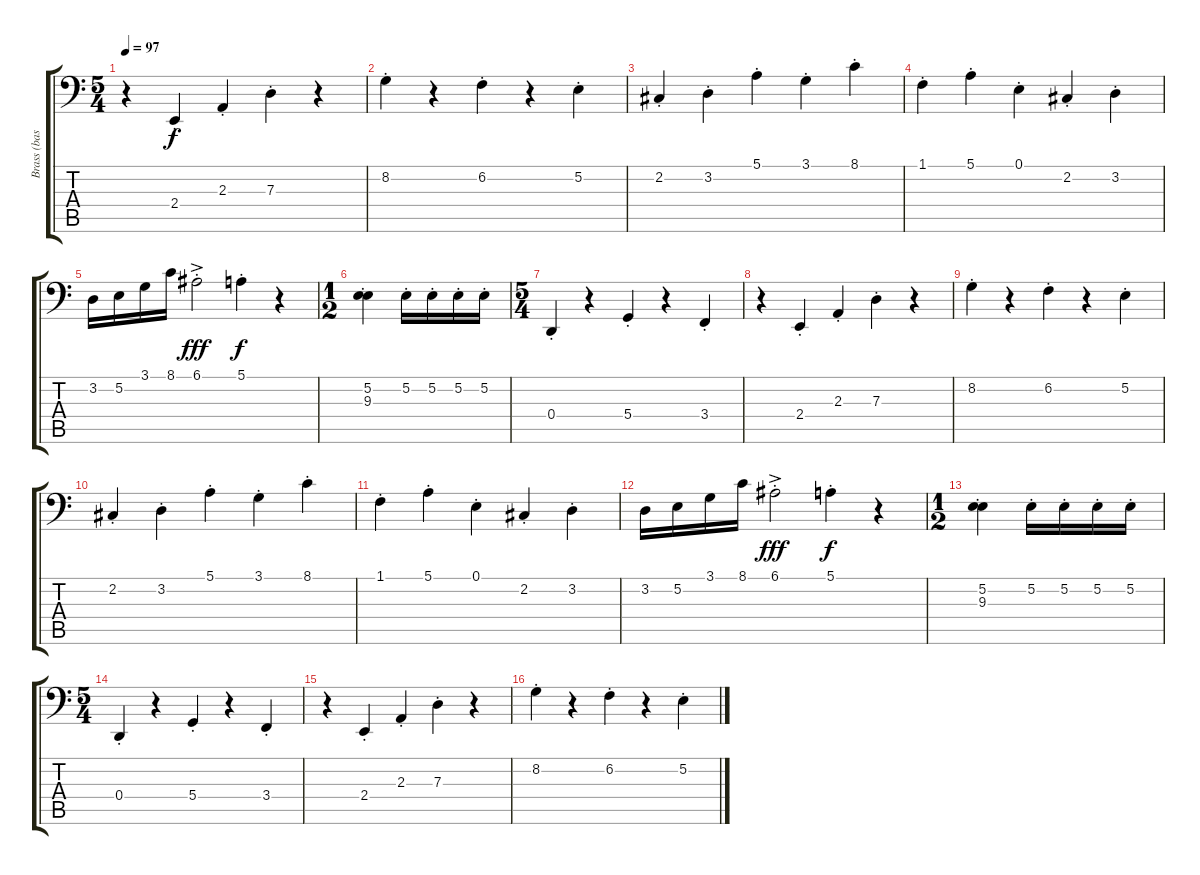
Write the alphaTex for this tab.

\track ("Brass (bass part)" "Brass (bas") {instrument frenchhorn}
\staff {score tabs}
\tuning (E3 B2 G2 D2 A1 E1) {hide}
\ts (5 4)
\tempo 97
\clef f4
\ks c
r.4{dy f} 2.4{st}.4 2.3{st}.4 7.3{st}.4 r.4 |
8.2{st}.4 r.4 6.2{st}.4 r.4 5.2{st}.4 |
2.2{st}.4 3.2{st}.4 5.1{st}.4 3.1{st}.4 8.1{st}.4 |
1.1{st}.4 5.1{st}.4 0.1{st}.4 2.2{st}.4 3.2{st}.4 |
3.2.16{volume 12} 5.2.16 3.1.16 8.1.16 6.1{ac st}.2{dy fff} 5.1{st}.4{dy f} r.4 |
\ts (1 2)
(5.2{st} 9.3{st}).4 5.2{st}.16 5.2{st}.16 5.2{st}.16 5.2{st}.16 |
\ts (5 4)
0.4{st}.4 r.4 5.4{st}.4 r.4 3.4{st}.4 |
r.4 2.4{st}.4 2.3{st}.4 7.3{st}.4 r.4 |
8.2{st}.4 r.4 6.2{st}.4 r.4 5.2{st}.4 |
2.2{st}.4 3.2{st}.4 5.1{st}.4 3.1{st}.4 8.1{st}.4 |
1.1{st}.4 5.1{st}.4 0.1{st}.4 2.2{st}.4 3.2{st}.4 |
3.2.16{volume 12} 5.2.16 3.1.16 8.1.16 6.1{ac st}.2{dy fff} 5.1{st}.4{dy f} r.4 |
\ts (1 2)
(5.2{st} 9.3{st}).4 5.2{st}.16 5.2{st}.16 5.2{st}.16 5.2{st}.16 |
\ts (5 4)
0.4{st}.4 r.4 5.4{st}.4 r.4 3.4{st}.4{volume 13} |
r.4 2.4{st}.4 2.3{st}.4 7.3{st}.4 r.4{volume 10} |
8.2{st}.4 r.4 6.2{st}.4 r.4 5.2{st}.4
